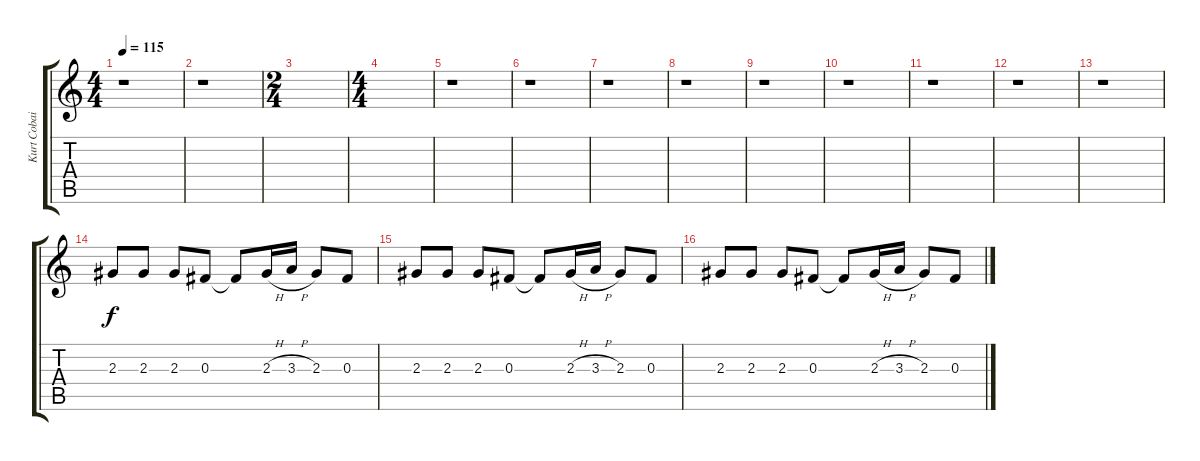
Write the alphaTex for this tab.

\track ("Kurt Cobain" "Kurt Cobai") {instrument distortionguitar}
\staff {score tabs}
\tuning (Eb4 Bb3 Gb3 Db3 Ab2 Eb2) {hide}
\ts (4 4)
\tempo 115
\clef g2
\ks c
r.1{dy f} |
r.1 |
\ts (2 4)
|
\ts (4 4)
|
r.1 |
r.1 |
r.1 |
r.1 |
r.1 |
r.1 |
r.1 |
r.1 |
r.1 |
2.3.8 2.3.8 2.3.8 0.3.8 0.3{t}.8 2.3{h}.16 3.3{h}.16 2.3.8 0.3.8 |
2.3.8 2.3.8 2.3.8 0.3.8 0.3{t}.8 2.3{h}.16 3.3{h}.16 2.3.8 0.3.8 |
2.3.8 2.3.8 2.3.8 0.3.8 0.3{t}.8 2.3{h}.16 3.3{h}.16 2.3.8 0.3.8
